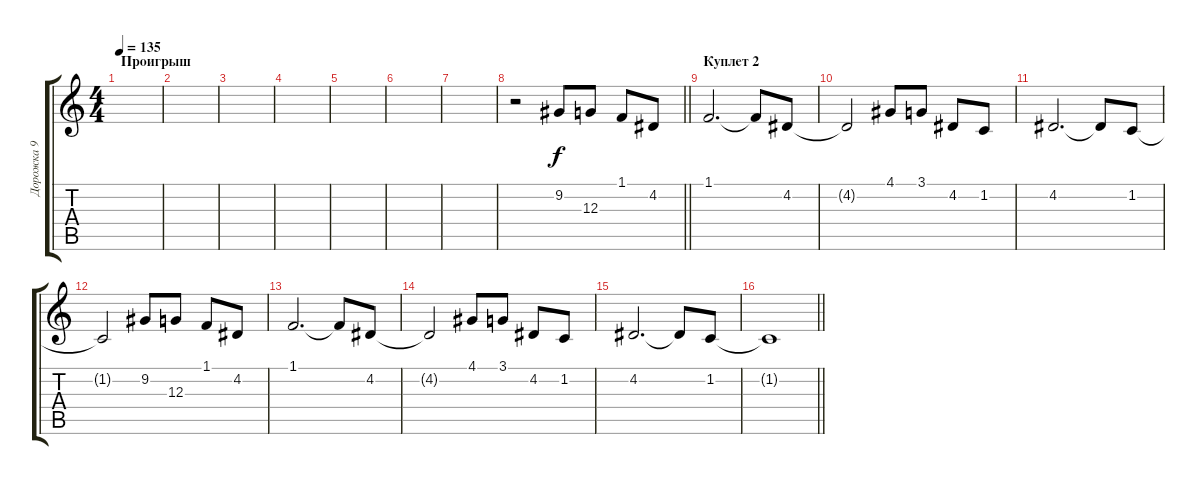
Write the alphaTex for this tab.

\track ("Дорожка 9" "Дорожка 9") {instrument stringensemble1}
\staff {score tabs}
\tuning (E4 B3 G3 D3 A2 E2) {hide}
\ts (4 4)
\section ("" "Проигрыш")
\tempo 135
\clef g2
\ks c
|
|
|
|
|
|
|
\barLineRight lightlight
r.2 9.2.8 12.3.8 1.1.8 4.2.8 |
\section ("" "Куплет 2")
1.1.2{d} 1.1{t}.8 4.2.8 |
4.2{t}.2 4.1.8 3.1.8 4.2.8 1.2.8 |
4.2.2{d} 4.2{t}.8 1.2.8 |
1.2{t}.2 9.2.8 12.3.8 1.1.8 4.2.8 |
1.1.2{d} 1.1{t}.8 4.2.8 |
4.2{t}.2 4.1.8 3.1.8 4.2.8 1.2.8 |
4.2.2{d} 4.2{t}.8 1.2.8 |
\barLineRight lightlight
1.2{t}.1
